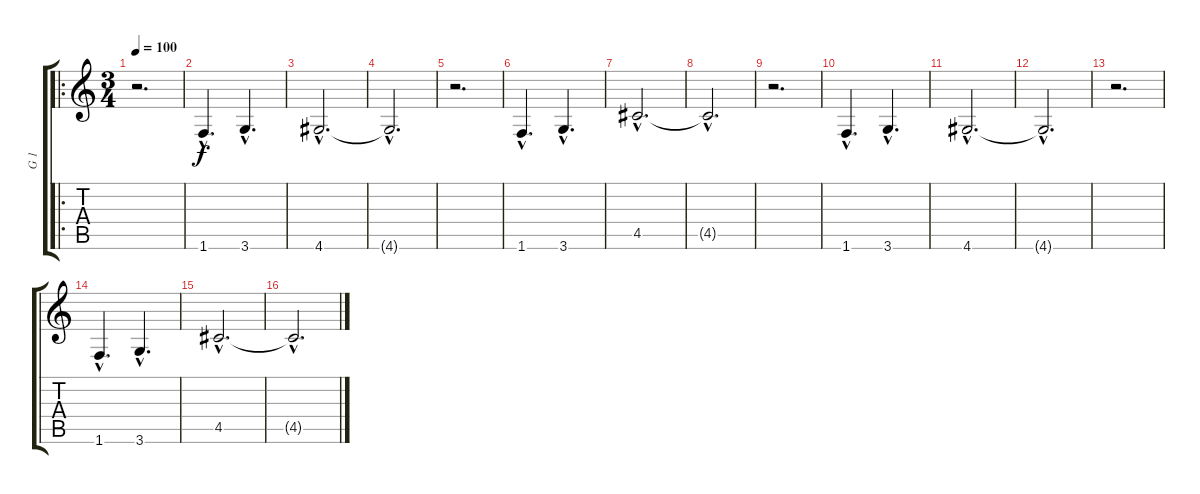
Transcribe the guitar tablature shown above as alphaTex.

\track ("G 1" "G 1") {instrument distortionguitar}
\staff {score tabs}
\tuning (E4 B3 G3 D3 A2 E2) {hide}
\ro
\ts (3 4)
\tempo 100
\clef g2
\ks c
r.2{d dy f instrument distortionguitar} |
1.6{hac}.4{d} 3.6{hac}.4{d} |
4.6{hac}.2{d} |
4.6{hac t}.2{d} |
r.2{d} |
1.6{hac}.4{d} 3.6{hac}.4{d} |
4.5{hac}.2{d} |
4.5{hac t}.2{d} |
r.2{d} |
1.6{hac}.4{d} 3.6{hac}.4{d} |
4.6{hac}.2{d} |
4.6{hac t}.2{d} |
r.2{d} |
1.6{hac}.4{d} 3.6{hac}.4{d} |
4.5{hac}.2{d} |
4.5{hac t}.2{d}
